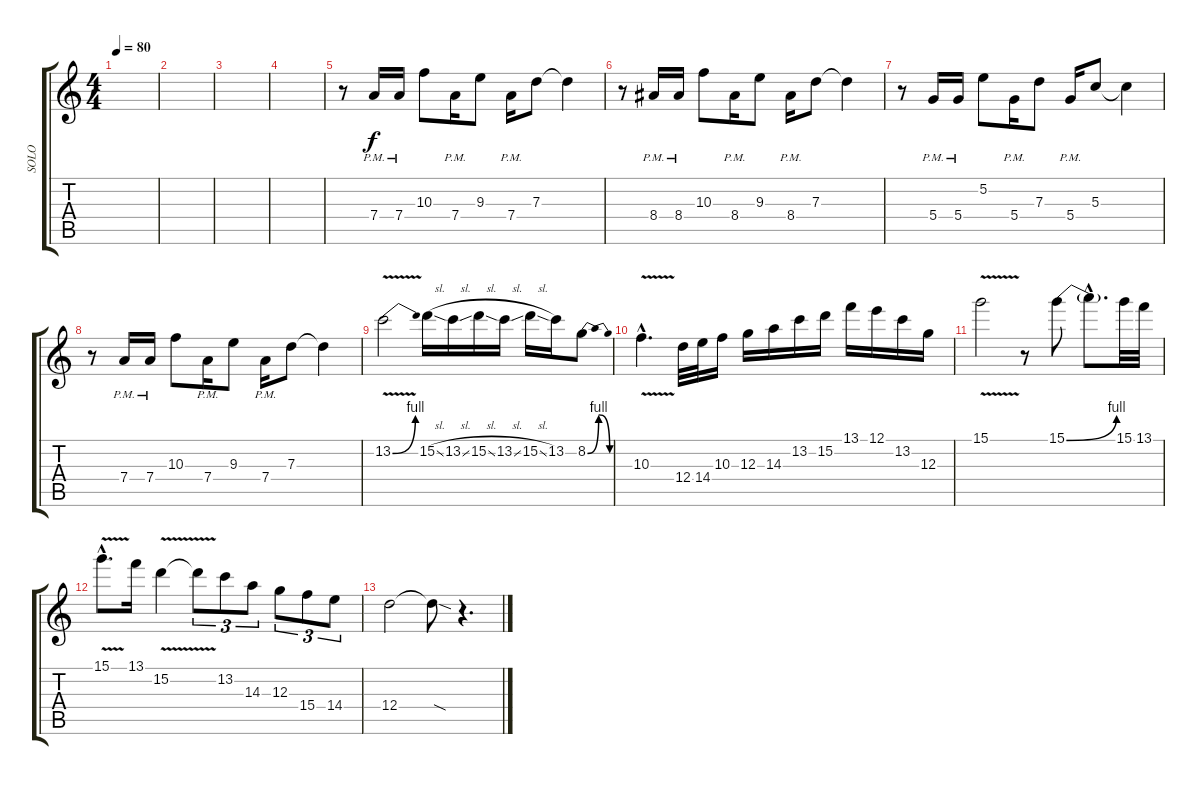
\track ("SOLO" "SOLO") {instrument overdrivenguitar}
\staff {score tabs}
\tuning (E4 B3 G3 D3 A2 E2) {hide}
\ts (4 4)
\tempo 80
\clef g2
\ks c
|
|
|
|
r.8 7.4{pm}.16 7.4{pm}.16 10.3.8 7.4{pm}.16 9.3.8 7.4{pm}.16 7.3.8 7.3{t}.4 |
r.8 8.4{pm}.16 8.4{pm}.16 10.3.8 8.4{pm}.16 9.3.8 8.4{pm}.16 7.3.8 7.3{t}.4 |
r.8 5.4{pm}.16 5.4{pm}.16 5.2.8 5.4{pm}.16 7.3.8 5.4{pm}.16 5.3.8 5.3{t}.4 |
r.8 7.4{pm}.16 7.4{pm}.16 10.3.8 7.4{pm}.16 9.3.8 7.4{pm}.16 7.3.8 7.3{t}.4 |
13.2{be (bend 0 0 60 4) v}.2 15.2{sl}.16 13.2{sl}.16 15.2{sl}.16 13.2{sl}.16 15.2{sl}.16 13.2.16 8.2{be (bendrelease 0 0 30 4 30 4 60 0)}.8 |
10.3{v hac}.4{d} 12.4.32 14.4.32 10.3.16 12.3.16 14.3.16 13.2.16 15.2.16 13.1.16 12.1.16 13.2.16 12.3.16 |
15.1{v}.2 r.8 15.1{be (bend 0 0 60 4)}.8 15.1{hac t}.8{d} 15.1.32 13.1.32 |
15.1{v hac}.8{d} 13.1.16 15.2{v}.4 15.2{t}.8{tu (3 2)} 13.2.8{tu (3 2)} 14.3.8{tu (3 2)} 12.3.8{tu (3 2)} 15.4.8{tu (3 2)} 14.4.8{tu (3 2)} |
12.4.2 12.4{sod t}.8 r.4{d}
